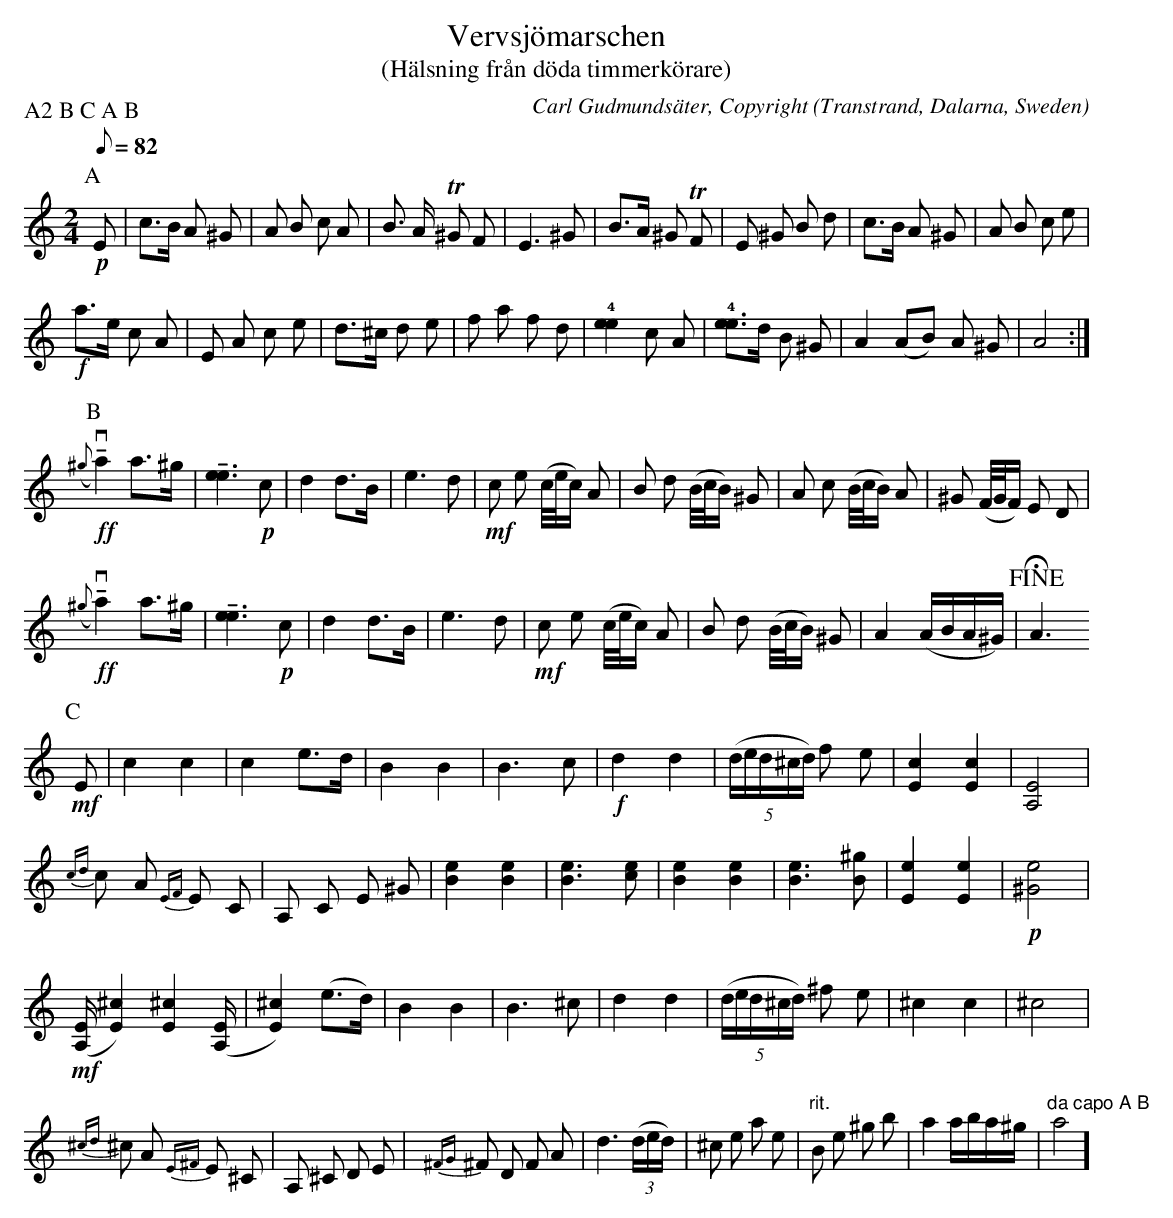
X:1
T: Vervsjömarschen
T: (Hälsning från döda timmerkörare)
O: Transtrand, Dalarna, Sweden
C: Carl Gudmundsäter, Copyright
P: A2 B C A B
M:2/4
L:1/8
K:C
Q:82 Andante
P:A
+p+ E | c>B A ^G | A B c A |  B > A T^G F | E3 ^G| B>A ^G TF | E ^G B d |c>B A ^G|A B c e|
+f+ a>e c A| E A c e| d>^c d e|f a f d| !4![e2e2] c A | !4![ee]>d B ^G|A2  (AB) A ^G |A4:|
P:B
+ff+ (v{^g}!tenuto!a2) a>^g| !tenuto![e3e3] +p+ c | d2 d>B | e3 d | +mf+ c e (c/4e/4c/2) A | B d (B/4c/4B/2) ^G | A c (B/4c/4B/2) A | ^G (F/4G/4F/2) E D |
+ff+ (v{^g}!tenuto!a2) a>^g| !tenuto![e3e3] +p+ c | d2 d>B | e3 d | +mf+ !rit.! c e (c/4e/4c/2) A | B d (B/4c/4B/2) ^G | !rit.! A2 (A/2B/2A/2^G/2) | !fine! !fermata!A3
P:C
+mf+ E | c2 c2 | c2 e>d | B2 B2 | B3 c | +f+ d2 d2 | (5(d/2e/2d/2^c/2d/2) f e | [c2E2] [c2E2] | [A,4E4] |
{cd} c A {EF} E C | A, C E ^G | [e2B2] [e2B2] | [e3B3] [ec] | [e2B2] [e2B2] | [e3B3] [^gB] | !rit.! [e2E2] [e2E2] | +p+ [e4^G4] |
+mf+ ([E/2A,/2]  [E2^c2]) [E2^c2] ([E/2A,/2] | [E2^c2]) (e>d) | B2 B2 | B3 ^c | d2 d2 | (5(d/2e/2d/2^c/2d/2) ^f e | ^c2 c2 | ^c4 |
{^cd} ^c A {E^F} E ^C | A, ^C D E | {^FG} ^F D F A | d3 (3(d/2e/2d/2) | ^c e a e | "rit." B e ^g b | a2 a/2b/2a/2^g/2 | "da capo A B" a4]
